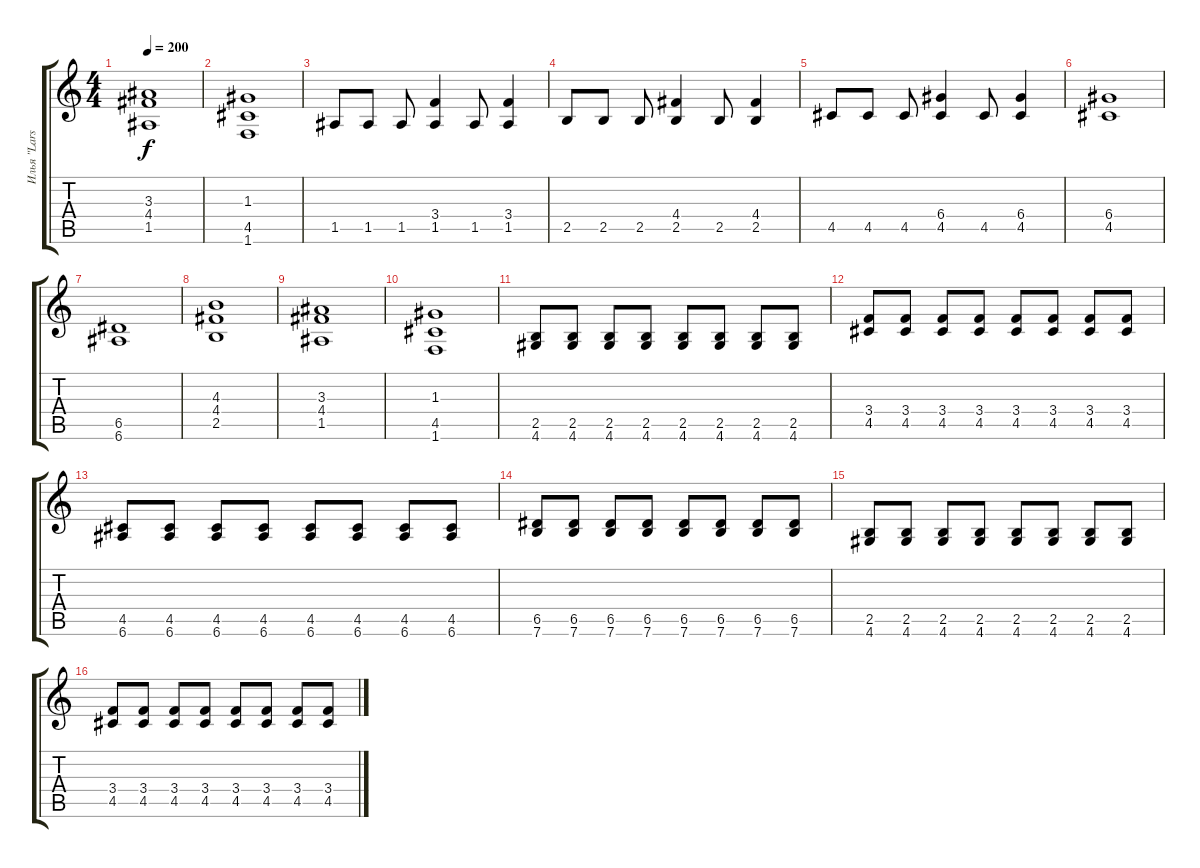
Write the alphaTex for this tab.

\track ("Илья \"Lars\" Мамонтов" "Илья \"Lars") {instrument distortionguitar}
\staff {score tabs}
\tuning (E4 B3 G3 D3 A2 E2) {hide}
\ts (4 4)
\tempo 200
\clef g2
\ks c
(3.3 4.4 1.5).1{dy f} |
(1.3 4.5 1.6).1 |
1.5.8 1.5.8 1.5.8 (3.4 1.5).4 1.5.8 (3.4 1.5).4 |
2.5.8 2.5.8 2.5.8 (4.4 2.5).4 2.5.8 (4.4 2.5).4 |
4.5.8 4.5.8 4.5.8 (6.4 4.5).4 4.5.8 (6.4 4.5).4 |
(6.4 4.5).1 |
(6.5 6.6).1 |
(4.3 4.4 2.5).1 |
(3.3 4.4 1.5).1 |
(1.3 4.5 1.6).1 |
(2.5 4.6).8 (2.5 4.6).8 (2.5 4.6).8 (2.5 4.6).8 (2.5 4.6).8 (2.5 4.6).8 (2.5 4.6).8 (2.5 4.6).8 |
(3.4 4.5).8 (3.4 4.5).8 (3.4 4.5).8 (3.4 4.5).8 (3.4 4.5).8 (3.4 4.5).8 (3.4 4.5).8 (3.4 4.5).8 |
(4.5 6.6).8 (4.5 6.6).8 (4.5 6.6).8 (4.5 6.6).8 (4.5 6.6).8 (4.5 6.6).8 (4.5 6.6).8 (4.5 6.6).8 |
(6.5 7.6).8 (6.5 7.6).8 (6.5 7.6).8 (6.5 7.6).8 (6.5 7.6).8 (6.5 7.6).8 (6.5 7.6).8 (6.5 7.6).8 |
(2.5 4.6).8 (2.5 4.6).8 (2.5 4.6).8 (2.5 4.6).8 (2.5 4.6).8 (2.5 4.6).8 (2.5 4.6).8 (2.5 4.6).8 |
(3.4 4.5).8 (3.4 4.5).8 (3.4 4.5).8 (3.4 4.5).8 (3.4 4.5).8 (3.4 4.5).8 (3.4 4.5).8 (3.4 4.5).8
